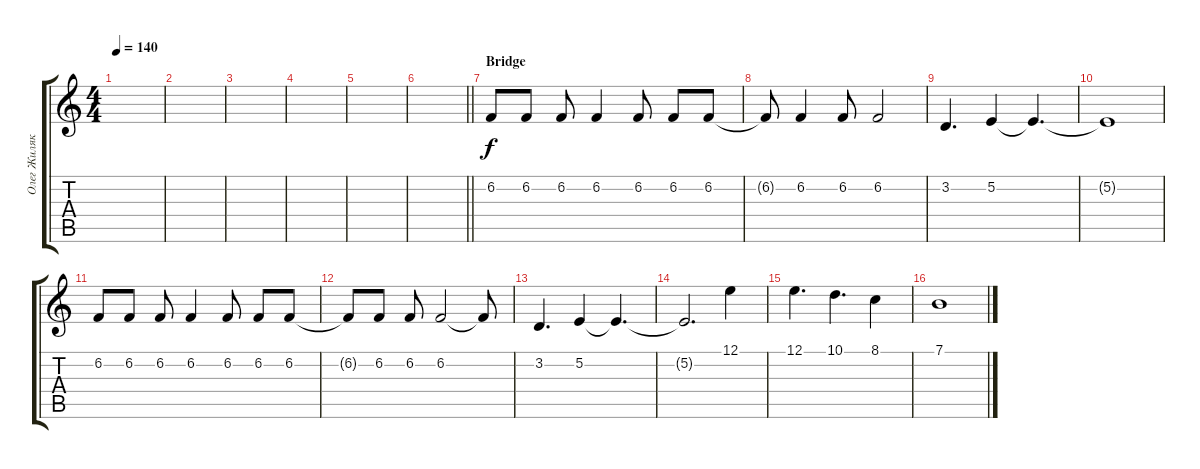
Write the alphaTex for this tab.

\track ("Олег Жиляков" "Олег Жиляк") {instrument lead2sawtooth}
\staff {score tabs}
\tuning (E4 B3 G3 D3 A2 E2) {hide}
\ts (4 4)
\tempo 140
\clef g2
\ks c
|
|
|
|
|
\barLineRight lightlight
|
\section ("" "Bridge")
6.2.8 6.2.8 6.2.8 6.2.4 6.2.8 6.2.8 6.2.8 |
6.2{t}.8 6.2.4 6.2.8 6.2.2 |
3.2.4{d} 5.2.4 5.2{t}.4{d} |
5.2{t}.1 |
6.2.8 6.2.8 6.2.8 6.2.4 6.2.8 6.2.8 6.2.8 |
6.2{t}.8 6.2.8 6.2.8 6.2.2 6.2{t}.8 |
3.2.4{d} 5.2.4 5.2{t}.4{d} |
5.2{t}.2{d} 12.1.4 |
12.1.4{d} 10.1.4{d} 8.1.4 |
7.1.1
